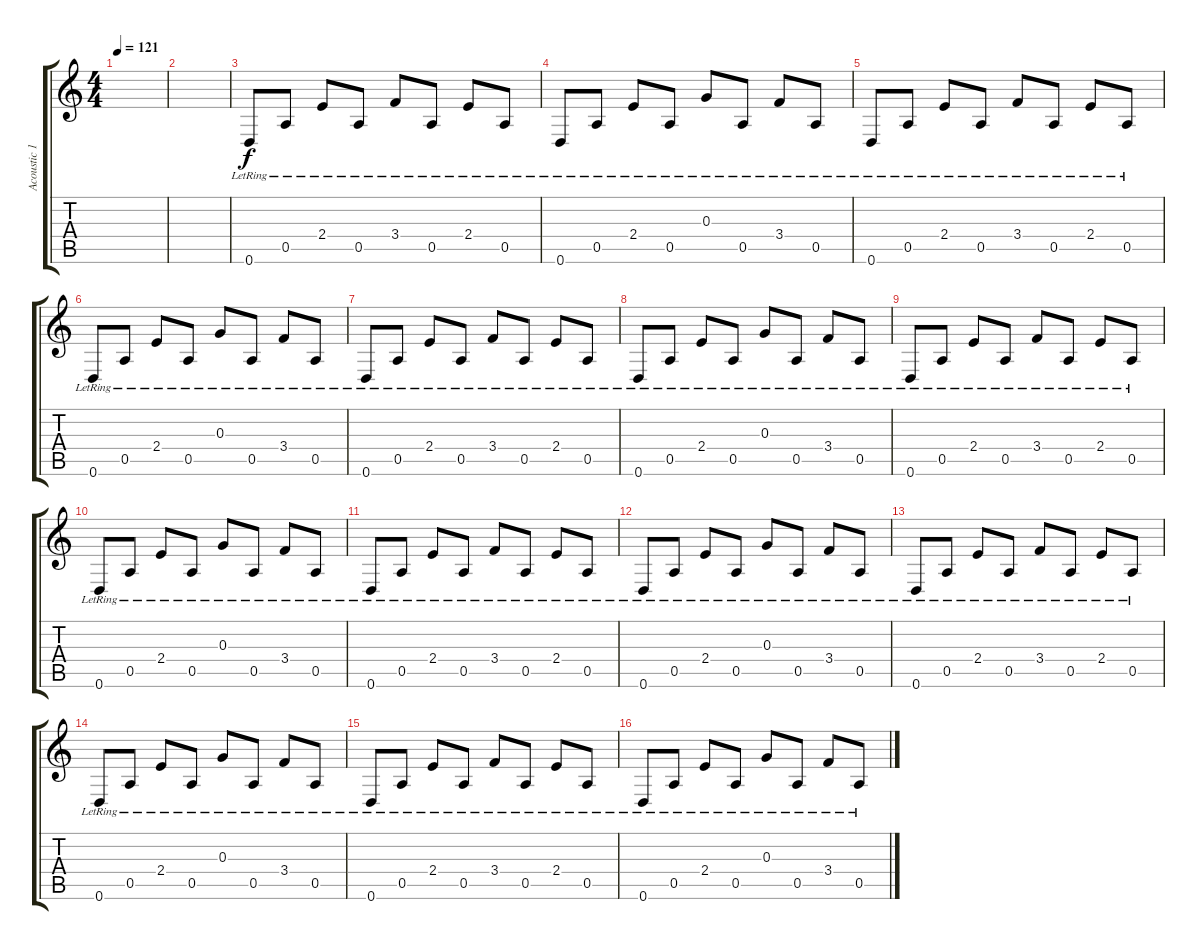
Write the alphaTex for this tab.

\track ("Acoustic 1" "Acoustic 1") {instrument acousticguitarnylon}
\staff {score tabs}
\tuning (E4 B3 G3 D3 A2 D2) {hide}
\ts (4 4)
\tempo 121
\clef g2
\ks c
|
|
0.6{lr}.8{volume 13} 0.5{lr}.8 2.4{lr}.8 0.5{lr}.8 3.4{lr}.8 0.5{lr}.8 2.4{lr}.8 0.5{lr}.8 |
0.6{lr}.8 0.5{lr}.8 2.4{lr}.8 0.5{lr}.8 0.3{lr}.8 0.5{lr}.8 3.4{lr}.8 0.5{lr}.8 |
0.6{lr}.8 0.5{lr}.8 2.4{lr}.8 0.5{lr}.8 3.4{lr}.8 0.5{lr}.8 2.4{lr}.8 0.5{lr}.8 |
0.6{lr}.8 0.5{lr}.8 2.4{lr}.8 0.5{lr}.8 0.3{lr}.8 0.5{lr}.8 3.4{lr}.8 0.5{lr}.8 |
0.6{lr}.8 0.5{lr}.8 2.4{lr}.8 0.5{lr}.8 3.4{lr}.8 0.5{lr}.8 2.4{lr}.8 0.5{lr}.8 |
0.6{lr}.8 0.5{lr}.8 2.4{lr}.8 0.5{lr}.8 0.3{lr}.8 0.5{lr}.8 3.4{lr}.8 0.5{lr}.8 |
0.6{lr}.8 0.5{lr}.8 2.4{lr}.8 0.5{lr}.8 3.4{lr}.8 0.5{lr}.8 2.4{lr}.8 0.5{lr}.8 |
0.6{lr}.8 0.5{lr}.8 2.4{lr}.8 0.5{lr}.8 0.3{lr}.8 0.5{lr}.8 3.4{lr}.8 0.5{lr}.8 |
0.6{lr}.8 0.5{lr}.8 2.4{lr}.8 0.5{lr}.8 3.4{lr}.8 0.5{lr}.8 2.4{lr}.8 0.5{lr}.8 |
0.6{lr}.8 0.5{lr}.8 2.4{lr}.8 0.5{lr}.8 0.3{lr}.8 0.5{lr}.8 3.4{lr}.8 0.5{lr}.8 |
0.6{lr}.8 0.5{lr}.8 2.4{lr}.8 0.5{lr}.8 3.4{lr}.8 0.5{lr}.8 2.4{lr}.8 0.5{lr}.8 |
0.6{lr}.8 0.5{lr}.8 2.4{lr}.8 0.5{lr}.8 0.3{lr}.8 0.5{lr}.8 3.4{lr}.8 0.5{lr}.8 |
0.6{lr}.8 0.5{lr}.8 2.4{lr}.8 0.5{lr}.8 3.4{lr}.8 0.5{lr}.8 2.4{lr}.8 0.5{lr}.8 |
0.6{lr}.8 0.5{lr}.8 2.4{lr}.8 0.5{lr}.8 0.3{lr}.8 0.5{lr}.8 3.4{lr}.8 0.5{lr}.8
